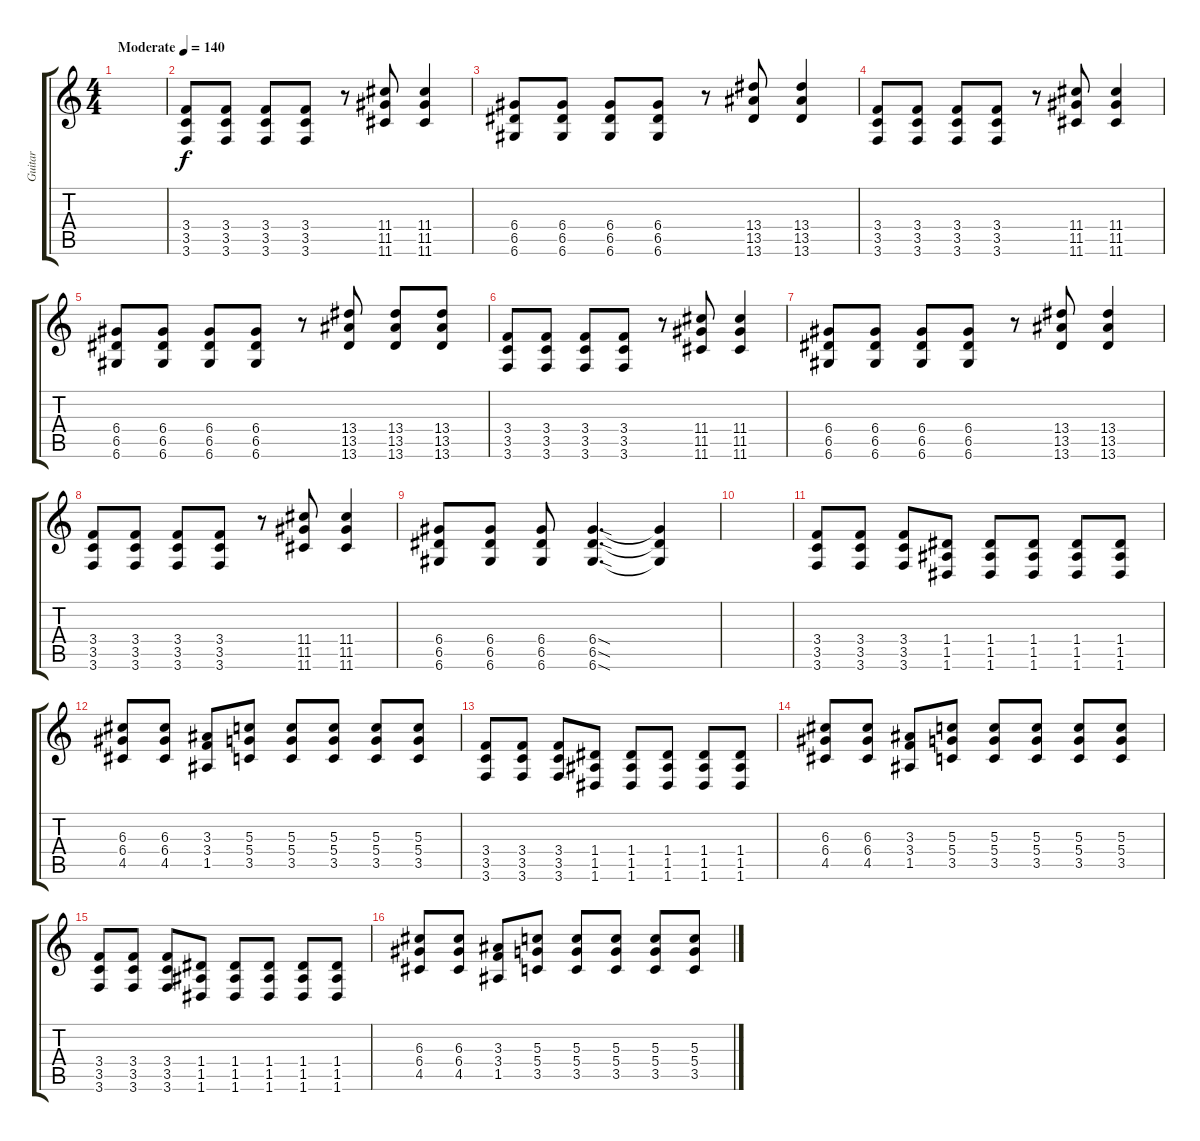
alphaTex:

\track ("Guitar" "Guitar") {instrument overdrivenguitar}
\staff {score tabs}
\tuning (E4 B3 G3 D3 A2 D2) {hide}
\ts (4 4)
\tempo (140 "Moderate")
\clef g2
\ks c
|
(3.4 3.5 3.6).8 (3.4 3.5 3.6).8 (3.4 3.5 3.6).8 (3.4 3.5 3.6).8 r.8 (11.4 11.5 11.6).8 (11.4 11.5 11.6).4 |
(6.4 6.5 6.6).8 (6.4 6.5 6.6).8 (6.4 6.5 6.6).8 (6.4 6.5 6.6).8 r.8 (13.4 13.5 13.6).8 (13.4 13.5 13.6).4 |
(3.4 3.5 3.6).8 (3.4 3.5 3.6).8 (3.4 3.5 3.6).8 (3.4 3.5 3.6).8 r.8 (11.4 11.5 11.6).8 (11.4 11.5 11.6).4 |
(6.4 6.5 6.6).8 (6.4 6.5 6.6).8 (6.4 6.5 6.6).8 (6.4 6.5 6.6).8 r.8 (13.4 13.5 13.6).8 (13.4 13.5 13.6).8 (13.4 13.5 13.6).8 |
(3.4 3.5 3.6).8 (3.4 3.5 3.6).8 (3.4 3.5 3.6).8 (3.4 3.5 3.6).8 r.8 (11.4 11.5 11.6).8 (11.4 11.5 11.6).4 |
(6.4 6.5 6.6).8 (6.4 6.5 6.6).8 (6.4 6.5 6.6).8 (6.4 6.5 6.6).8 r.8 (13.4 13.5 13.6).8 (13.4 13.5 13.6).4 |
(3.4 3.5 3.6).8 (3.4 3.5 3.6).8 (3.4 3.5 3.6).8 (3.4 3.5 3.6).8 r.8 (11.4 11.5 11.6).8 (11.4 11.5 11.6).4 |
(6.4 6.5 6.6).8 (6.4 6.5 6.6).8 (6.4 6.5 6.6).8 (6.4{sod} 6.5{sod} 6.6{sod}).4{d} (6.4{t} 6.5{t} 6.6{t}).4 |
|
(3.4 3.5 3.6).8 (3.4 3.5 3.6).8 (3.4 3.5 3.6).8 (1.4 1.5 1.6).8 (1.4 1.5 1.6).8 (1.4 1.5 1.6).8 (1.4 1.5 1.6).8 (1.4 1.5 1.6).8 |
(6.3 6.4 4.5).8 (6.3 6.4 4.5).8 (3.3 3.4 1.5).8 (5.3 5.4 3.5).8 (5.3 5.4 3.5).8 (5.3 5.4 3.5).8 (5.3 5.4 3.5).8 (5.3 5.4 3.5).8 |
(3.4 3.5 3.6).8 (3.4 3.5 3.6).8 (3.4 3.5 3.6).8 (1.4 1.5 1.6).8 (1.4 1.5 1.6).8 (1.4 1.5 1.6).8 (1.4 1.5 1.6).8 (1.4 1.5 1.6).8 |
(6.3 6.4 4.5).8 (6.3 6.4 4.5).8 (3.3 3.4 1.5).8 (5.3 5.4 3.5).8 (5.3 5.4 3.5).8 (5.3 5.4 3.5).8 (5.3 5.4 3.5).8 (5.3 5.4 3.5).8 |
(3.4 3.5 3.6).8 (3.4 3.5 3.6).8 (3.4 3.5 3.6).8 (1.4 1.5 1.6).8 (1.4 1.5 1.6).8 (1.4 1.5 1.6).8 (1.4 1.5 1.6).8 (1.4 1.5 1.6).8 |
(6.3 6.4 4.5).8 (6.3 6.4 4.5).8 (3.3 3.4 1.5).8 (5.3 5.4 3.5).8 (5.3 5.4 3.5).8 (5.3 5.4 3.5).8 (5.3 5.4 3.5).8 (5.3 5.4 3.5).8
